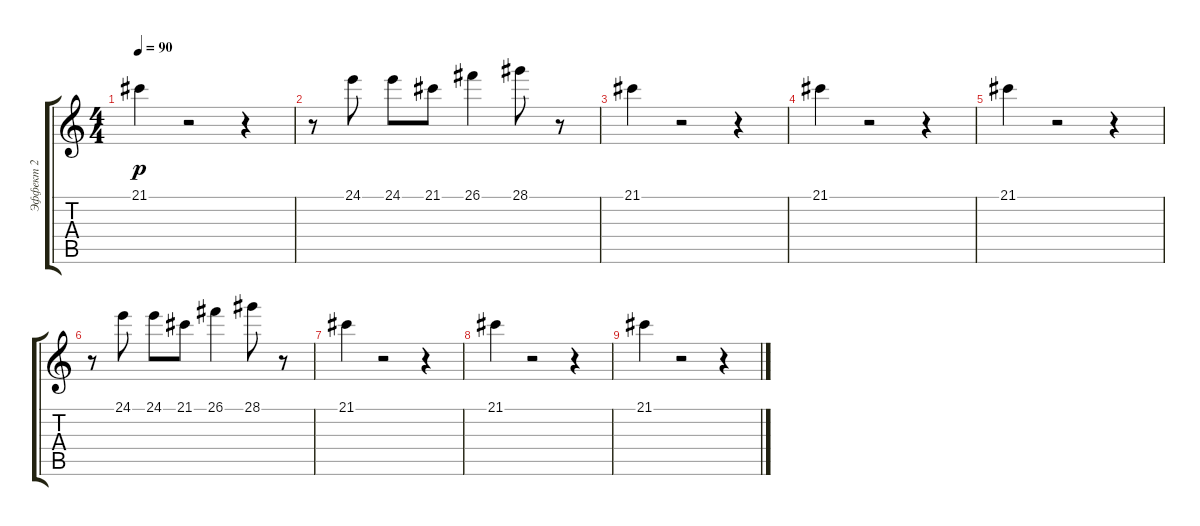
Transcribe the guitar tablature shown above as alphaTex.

\track ("Эффект 2" "Эффект 2") {instrument choiraahs}
\staff {score tabs}
\tuning (E4 B3 G3 D3 A2 E2) {hide}
\ts (4 4)
\tempo 90
\clef g2
\ks c
21.1.4{dy p} r.2 r.4 |
r.8 24.1.8 24.1.8 21.1.8 26.1.4 28.1.8 r.8 |
21.1.4 r.2 r.4 |
21.1.4 r.2 r.4 |
21.1.4 r.2 r.4 |
r.8 24.1.8 24.1.8 21.1.8 26.1.4 28.1.8 r.8 |
21.1.4 r.2 r.4 |
21.1.4 r.2 r.4 |
21.1.4 r.2 r.4
